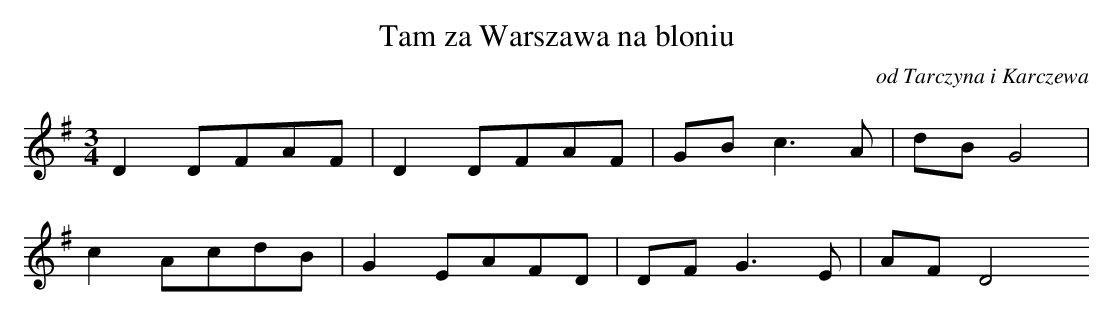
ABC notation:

X:1
T: Tam za Warszawa na bloniu
O: od Tarczyna i Karczewa
M: 3/4
L: 1/8
K: G
D2DFAF | D2DFAF | GBc3A | dBG4 |
c2AcdB | G2EAFD | DFG3E | AFD4
